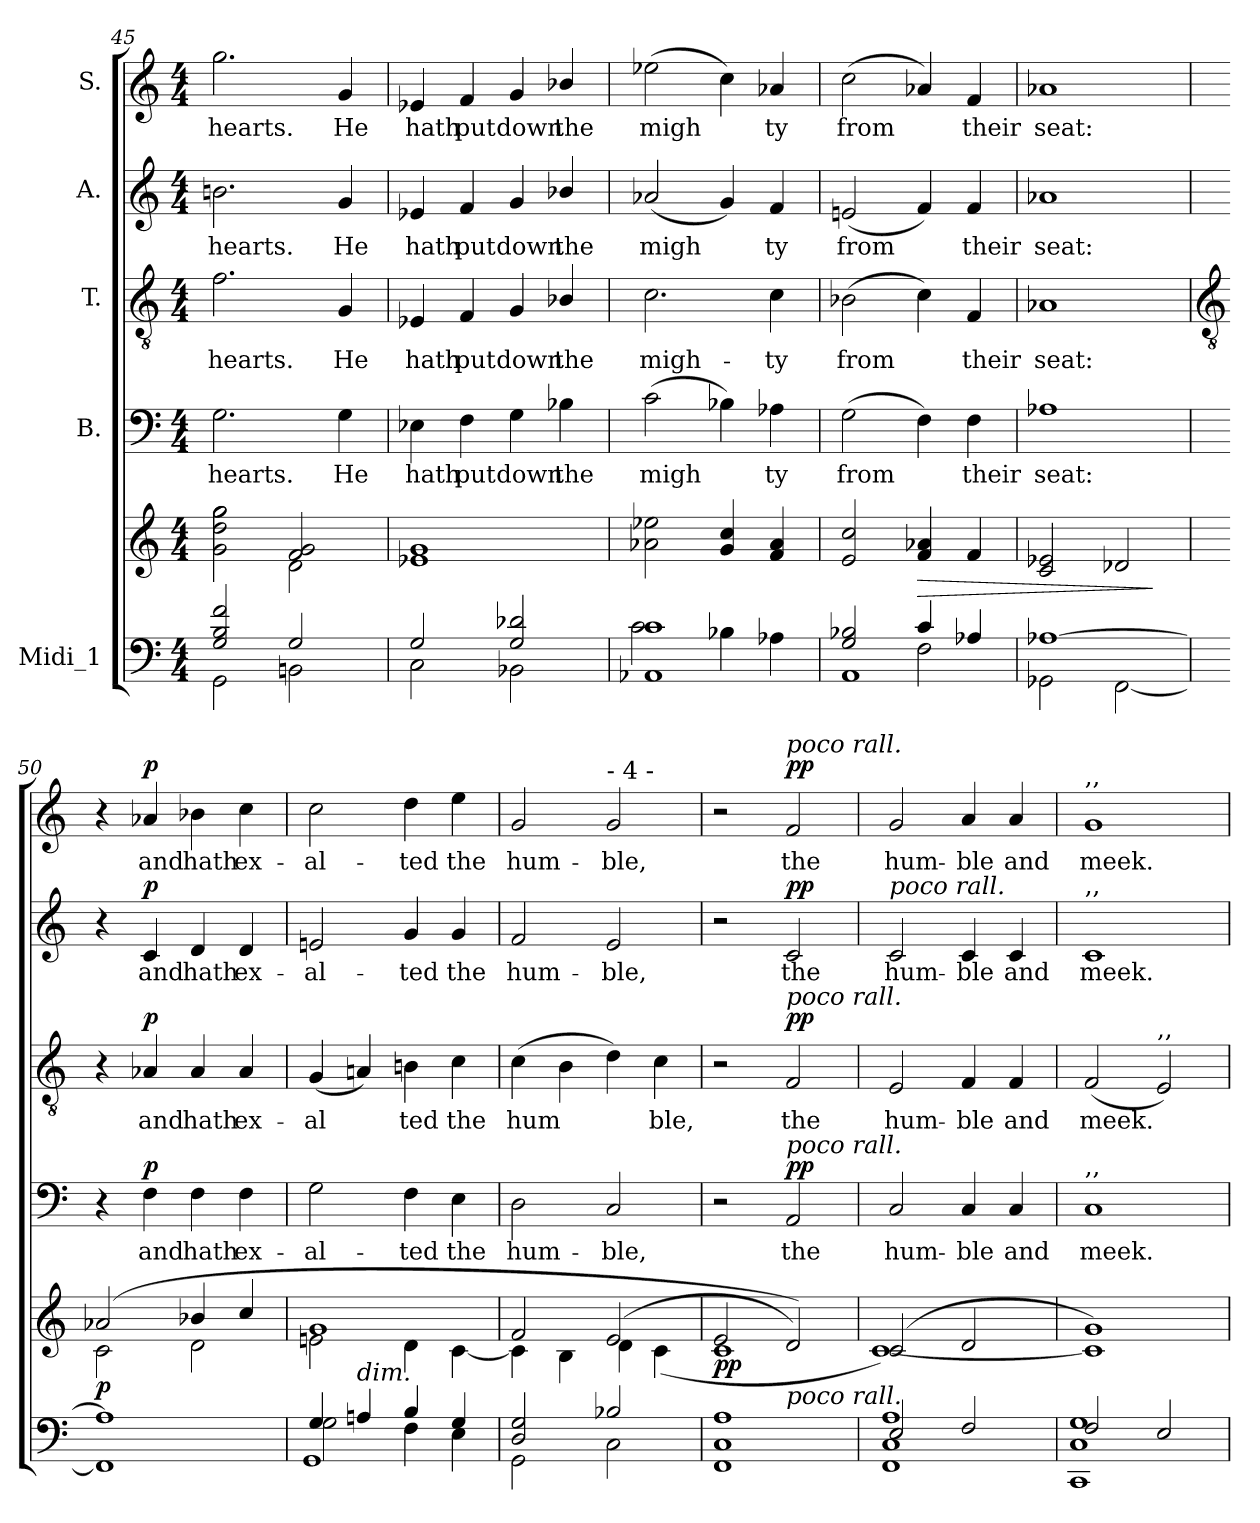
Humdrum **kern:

**kern	**kern	**dynam	**kern	**text	**dynam	**kern	**text	**dynam	**kern	**text	**dynam	**kern	**text	**dynam
*part5	*part5	*part5	*part4	*part4	*part4	*part3	*part3	*part3	*part2	*part2	*part2	*part1	*part1	*part1
*staff6	*staff5	*staff5/6	*staff4	*staff4	*staff4	*staff3	*staff3	*staff3	*staff2	*staff2	*staff2	*staff1	*staff1	*staff1
*I"Midi_1	*	*	*I"B.	*	*	*I"T.	*	*	*I"A.	*	*	*I"S.	*	*
*clefF4	*clefG2	*	*clefF4	*	*	*clefGv2	*	*	*clefG2	*	*	*clefG2	*	*
*k[]	*k[]	*	*k[]	*	*	*k[]	*	*	*k[]	*	*	*k[]	*	*
*C:	*C:	*	*C:	*	*	*C:	*	*	*C:	*	*	*C:	*	*
*M4/4	*M4/4	*	*M4/4	*	*	*M4/4	*	*	*M4/4	*	*	*M4/4	*	*
=45	=45	=45	=45	=45	=45	=45	=45	=45	=45	=45	=45	=45	=45	=45
*^	*^	*	*	*	*	*	*	*	*	*	*	*	*	*
*	*^	*	*	*	*	*	*	*	*	*	*	*	*	*	*	*
!	!	!	!	!	!	!	!LO:LY:b	!	!	!LO:LY:b	!	!	!LO:LY:b	!	!	!LO:LY:b	!
2G/ 2B/ 2f/	1ryy	2GG\	2gg\	2g\ 2dd\ 2gg\	.	2.G	hearts.	.	2.f	hearts.	.	2.bn	hearts.	.	2.gg	hearts.	.
2G/	.	2BBn\	(>2f/ 2g/	2d\	.	.	.	.	.	.	.	.	.	.	.	.	.
!	!	!	!	!	!	!	!LO:LY:b	!	!	!LO:LY:b	!	!	!LO:LY:b	!	!	!LO:LY:b	!
.	.	.	.	.	.	4G	He	.	4G	He	.	4g	He	.	4g	He	.
=46	=46	=46	=46	=46	=46	=46	=46	=46	=46	=46	=46	=46	=46	=46	=46	=46	=46
!	!	!	!	!	!	!	!LO:LY:b	!	!	!LO:LY:b	!	!	!LO:LY:b	!	!	!LO:LY:b	!
2G/	1ryy	2C\	1g/	1e-X\	.	4E-X	hath	.	4E-X	hath	.	4e-X	hath	.	4e-X	hath	.
!	!	!	!	!	!	!	!LO:LY:b	!	!	!LO:LY:b	!	!	!LO:LY:b	!	!	!LO:LY:b	!
.	.	.	.	.	.	4F	put	.	4F	put	.	4f	put	.	4f	put	.
!	!	!	!	!	!	!	!LO:LY:b	!	!	!LO:LY:b	!	!	!LO:LY:b	!	!	!LO:LY:b	!
2G/ 2d-X/	.	2BB-X\	.	.	.	4G	down	.	4G	down	.	4g	down	.	4g	down	.
!	!	!	!	!	!	!	!LO:LY:b	!	!	!LO:LY:b	!	!	!LO:LY:b	!	!	!LO:LY:b	!
.	.	.	.	.	.	4B-X	the	.	4B-X/	the	.	4b-X/	the	.	4b-X/	the	.
=47	=47	=47	=47	=47	=47	=47	=47	=47	=47	=47	=47	=47	=47	=47	=47	=47	=47
!	!	!	!	!	!	!	!LO:LY:b	!	!	!LO:LY:b	!	!	!LO:LY:b	!	!	!LO:LY:b	!
1AA-X/ 1c/	1ryy	2c\	2ryy)	2a-X\ 2ee-X\	.	(>2c	migh	.	2.c	migh-	.	(<2a-X	migh	.	(>2ee-X	migh	.
.	.	4B-X\	4g/ 4cc/	2ryy	.	4B-X)	.	.	.	.	.	4g)	.	.	4cc)	.	.
!	!	!	!	!	!	!	!LO:LY:b	!	!	!LO:LY:b	!	!	!LO:LY:b	!	!	!LO:LY:b	!
.	.	4A-X\	4f/ 4a-/	.	.	4A-X	ty	.	4c	-ty	.	4f	ty	.	4a-X	ty	.
=48	=48	=48	=48	=48	=48	=48	=48	=48	=48	=48	=48	=48	=48	=48	=48	=48	=48
!	!	!	!	!	!	!	!LO:LY:b	!	!	!LO:LY:b	!	!	!LO:LY:b	!	!	!LO:LY:b	!
2G/ 2B-X/	2ryy	1AA\	2e/ 2cc/	2ryy	.	(>2G	from	.	(>2B-X	from	.	(<2en	from	.	(<2cc	from	.
!	!	!	!	!	!LO:HP:b	!	!	!	!	!	!	!	!	!	!	!	!
4c/	2F\	.	4f/ 4a-X/	2ryy	>	4F)	.	.	4c)	.	.	4f)	.	.	4a-X)	.	.
!	!	!	!	!	!	!	!LO:LY:b	!	!	!LO:LY:b	!	!	!LO:LY:b	!	!	!LO:LY:b	!
4A-X/	.	.	4f/	.	.	4F	their	.	4F	their	.	4f	their	.	4f	their	.
*	*v	*v	*	*	*	*	*	*	*	*	*	*	*	*	*	*	*
=49	=49	=49	=49	=49	=49	=49	=49	=49	=49	=49	=49	=49	=49	=49	=49	=49
!	!	!	!	!	!	!LO:LY:b	!	!	!LO:LY:b	!	!	!LO:LY:b	!	!	!LO:LY:b	!
[1A-X/	2GG-X\	2c/ 2e-X/	(>2ryy	.	1A-X	seat:	.	1A-X	seat:	.	1a-X	seat:	.	1a-X	seat:	.
.	[2FF\	2d-X/	2ryy)	.	.	.	.	.	.	.	.	.	.	.	.	.
*v	*v	*	*	*	*	*	*	*	*	*	*	*	*	*	*	*
*	*v	*v	*	*	*	*	*	*	*	*	*	*	*	*	*
.	.	]	.	.	.	.	.	.	.	.	.	.	.	.
!!LO:LB:g=z
=50	=50	=50	=50	=50	=50	=50	=50	=50	=50	=50	=50	=50	=50	=50
*	*	*	*	*	*	*clefGv2	*	*	*	*	*	*	*	*
*^	*^	*	*	*	*	*	*	*	*	*	*	*	*	*
*	*^	*	*	*	*	*	*	*	*	*	*	*	*	*	*	*
!	!	!	!	!	!LO:DY:b	!	!	!	!	!	!	!	!	!	!	!	!
1A-/]	1FF\]	1ryy	(>2a-X/	2c\	p	4r	.	.	4r	.	.	4r	.	.	4r	.	.
!	!	!	!	!	!	!	!LO:LY:b	!LO:DY:a	!	!LO:LY:b	!LO:DY:a	!	!LO:LY:b	!LO:DY:a	!	!LO:LY:b	!LO:DY:a
.	.	.	.	.	.	4F	and	p	4A-X	and	p	4c	and	p	4a-X	and	p
!	!	!	!	!	!	!	!LO:LY:b	!	!	!LO:LY:b	!	!	!LO:LY:b	!	!	!LO:LY:b	!
.	.	.	4b-X/	2d\	.	4F	hath	.	4A-	hath	.	4d	hath	.	4b-X	hath	.
!	!	!	!	!	!	!	!LO:LY:b	!	!	!LO:LY:b	!	!	!LO:LY:b	!	!	!LO:LY:b	!
.	.	.	4cc/	.	.	4F	ex-	.	4A-	ex-	.	4d	ex-	.	4cc	ex-	.
=51	=51	=51	=51	=51	=51	=51	=51	=51	=51	=51	=51	=51	=51	=51	=51	=51	=51
!	!	!	!	!	!	!	!LO:LY:b	!	!	!LO:LY:b	!	!	!LO:LY:b	!	!	!LO:LY:b	!
4G/	2G\	1GG\	1g/	2en\	.	2G	-al-	.	(<4G	-al	.	2en	-al-	.	2cc	-al-	.
!LO:TX:a:i:t=dim.	!	!	!	!	!	!	!	!	!	!	!	!	!	!	!	!	!
4An/	.	.	.	.	.	.	.	.	4An)	.	.	.	.	.	.	.	.
!	!	!	!	!	!	!	!LO:LY:b	!	!	!LO:LY:b	!	!	!LO:LY:b	!	!	!LO:LY:b	!
4B/	4F\	.	.	4d\	.	4F	-ted	.	4Bn	ted	.	4g	-ted	.	4dd	-ted	.
!	!	!	!	!	!	!	!LO:LY:b	!	!	!LO:LY:b	!	!	!LO:LY:b	!	!	!LO:LY:b	!
4G/	4E\	.	.	[4c\	.	4E	the	.	4c	the	.	4g	the	.	4ee	the	.
*	*v	*v	*	*	*	*	*	*	*	*	*	*	*	*	*	*	*
=52	=52	=52	=52	=52	=52	=52	=52	=52	=52	=52	=52	=52	=52	=52	=52	=52
!	!	!	!	!	!	!LO:LY:b	!	!	!LO:LY:b	!	!	!LO:LY:b	!	!	!LO:LY:b	!
2D/ 2G/	2GG\	2f/	4c\]	.	2D	hum-	.	(>4c	hum	.	2f	hum-	.	2g	hum-	.
.	.	.	4B\	.	.	.	.	4B	.	.	.	.	.	.	.	.
!	!	!	!	!	!	!	!	!	!	!	!	!	!	!LO:TX:a:t=- 4 -	!	!
!	!	!	!	!	!	!LO:LY:b	!	!	!	!	!	!LO:LY:b	!	!	!LO:LY:b	!
2B-X/	2C\	(>2e/	4d\	.	2C	-ble,	.	4d)	.	.	2e	-ble,	.	2g	-ble,	.
!	!	!	!	!	!	!	!	!	!LO:LY:b	!	!	!	!	!	!	!
.	.	.	(<4c\	.	.	.	.	4c	ble,	.	.	.	.	.	.	.
=53	=53	=53	=53	=53	=53	=53	=53	=53	=53	=53	=53	=53	=53	=53	=53	=53
!	!	!	!	!LO:DY:b	!	!	!	!	!	!	!	!	!	!	!	!
1A/	1FF\ 1C\	2e/	1c\	pp	2r	.	.	2r	.	.	2r	.	.	2r	.	.
!	!	!	!	!	!	!	!	!	!	!	!	!	!	!LO:TX:a:i:t=poco rall.	!	!
!	!	!	!	!	!	!	!	!LO:TX:a:i:t=poco rall.	!	!	!	!	!	!	!	!
!	!	!	!	!	!LO:TX:a:i:t=poco rall.	!	!	!	!	!	!	!	!	!	!	!
!	!	!LO:TX:b:i:t=poco rall.	!	!	!	!	!	!	!	!	!	!	!	!	!	!
!	!	!	!	!	!	!LO:LY:b	!LO:DY:a	!	!LO:LY:b	!LO:DY:a	!	!LO:LY:b	!LO:DY:a	!	!LO:LY:b	!LO:DY:b
.	.	2d/))	.	.	2AA	the	pp	2F	the	pp	2c	the	pp	2f	the	pp
=54	=54	=54	=54	=54	=54	=54	=54	=54	=54	=54	=54	=54	=54	=54	=54	=54
!	!	!	!	!	!	!	!	!	!	!	!LO:TX:a:i:t=poco rall.	!	!	!	!	!
!	!	!	!	!	!	!LO:LY:b	!	!	!LO:LY:b	!	!	!LO:LY:b	!	!	!LO:LY:b	!
2E/	1FF\ 1C\ 1A\	(>2c/	[1c\)	.	2C	hum-	.	2E	hum-	.	2c	hum-	.	2g	hum-	.
!	!	!	!	!	!	!LO:LY:b	!	!	!LO:LY:b	!	!	!LO:LY:b	!	!	!LO:LY:b	!
2F/	.	2d/	.	.	4C	-ble	.	4F	-ble	.	4c	-ble	.	4a	-ble	.
!	!	!	!	!	!	!LO:LY:b	!	!	!LO:LY:b	!	!	!LO:LY:b	!	!	!LO:LY:b	!
.	.	.	.	.	4C	and	.	4F	and	.	4c	and	.	4a	and	.
=55	=55	=55	=55	=55	=55	=55	=55	=55	=55	=55	=55	=55	=55	=55	=55	=55
!	!	!	!	!	!	!	!	!	!	!	!	!	!	!LO:TX:a:t=,,	!	!
!	!	!	!	!	!	!	!	!	!	!	!LO:TX:a:t=,,	!	!	!	!	!
!	!	!	!	!	!LO:TX:a:t=,,	!	!	!	!	!	!	!	!	!	!	!
!	!	!	!	!	!	!LO:LY:b	!	!	!LO:LY:b	!	!	!LO:LY:b	!	!	!LO:LY:b	!
2F/	1CC\ 1C\ 1G\	1g/)	1c\]	.	1C	meek.	.	(<2F	meek.	.	1c	meek.	.	1g	meek.	.
!	!	!	!	!	!	!	!	!LO:TX:a:t=,,	!	!	!	!	!	!	!	!
2E/	.	.	.	.	.	.	.	2E)	.	.	.	.	.	.	.	.
*v	*v	*	*	*	*	*	*	*	*	*	*	*	*	*	*	*
*	*v	*v	*	*	*	*	*	*	*	*	*	*	*	*	*
=	=	=	=	=	=	=	=	=	=	=	=	=	=	=
*-	*-	*-	*-	*-	*-	*-	*-	*-	*-	*-	*-	*-	*-	*-
